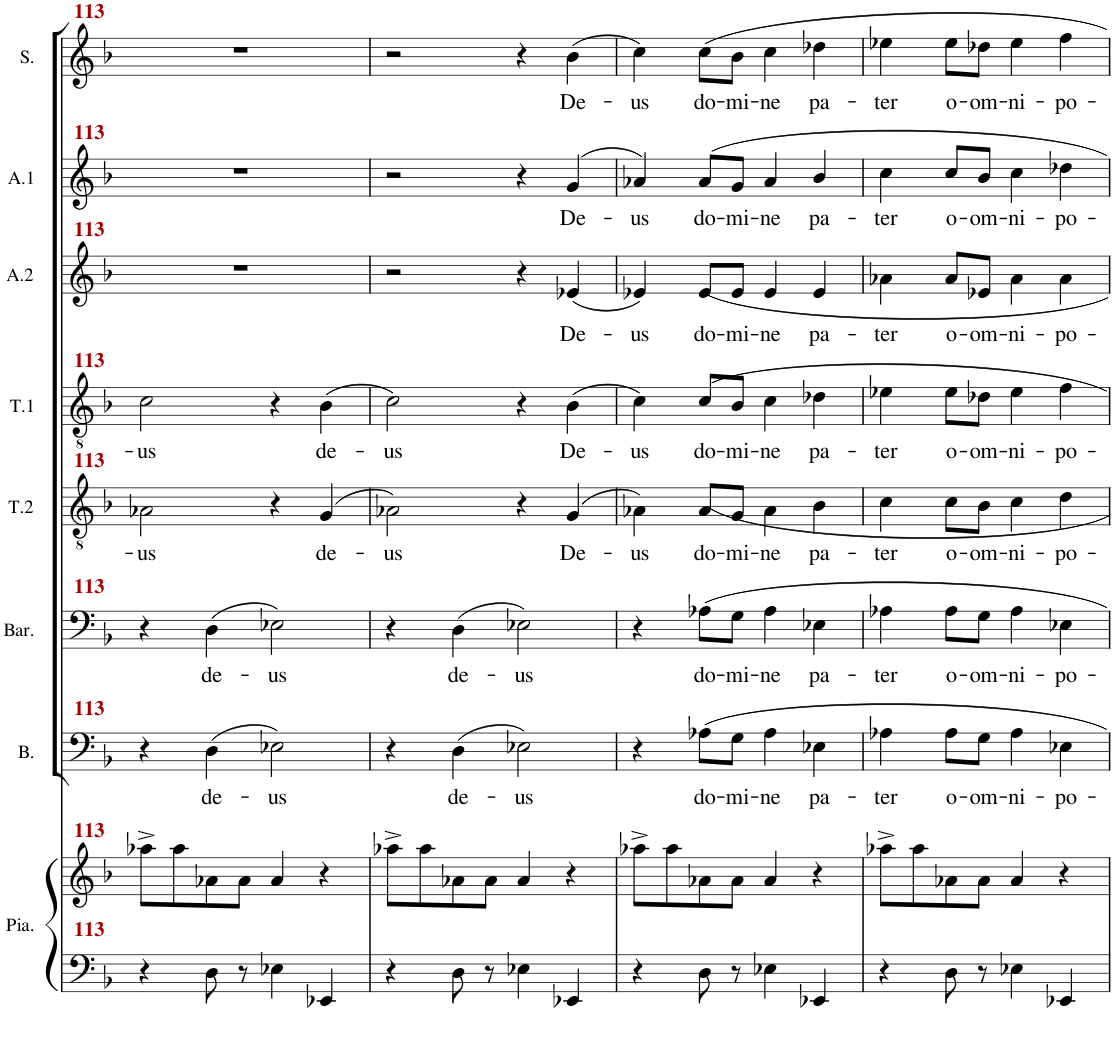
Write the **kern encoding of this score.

**kern	**kern	**kern	**text	**kern	**text	**kern	**text	**kern	**text	**kern	**text	**kern	**text	**kern	**text
*part8	*part8	*part7	*part7	*part6	*part6	*part5	*part5	*part4	*part4	*part3	*part3	*part2	*part2	*part1	*part1
*staff9	*staff8	*staff7	*staff7	*staff6	*staff6	*staff5	*staff5	*staff4	*staff4	*staff3	*staff3	*staff2	*staff2	*staff1	*staff1
*I"Piano	*	*I"Basse	*	*I"Baryton	*	*I"Ténor 2	*	*I"Ténor 1	*	*I"Alto 2	*	*I"Alto 1	*	*I"Soprano	*
*I'Pno.	*	*I'B.	*	*I'Bar.	*	*I'T.2	*	*I'T.1	*	*I'A.2	*	*I'A.1	*	*I'S.	*
!!LO:PB:g=z
*clefF4	*clefG2	*clefF4	*	*clefF4	*	*clefGv2	*	*clefGv2	*	*clefG2	*	*clefG2	*	*clefG2	*
*k[b-]	*k[b-]	*k[b-]	*	*k[b-]	*	*k[b-]	*	*k[b-]	*	*k[b-]	*	*k[b-]	*	*k[b-]	*
*M2/2	*M2/2	*M2/2	*	*M2/2	*	*M2/2	*	*M2/2	*	*M2/2	*	*M2/2	*	*M2/2	*
*met(c|)	*met(c|)	*met(c|)	*	*met(c|)	*	*met(c|)	*	*met(c|)	*	*met(c|)	*	*met(c|)	*	*met(c|)	*
=113	=113	=113	=113	=113	=113	=113	=113	=113	=113	=113	=113	=113	=113	=113	=113
!	!	!	!	!	!	!	!LO:LY:b	!	!LO:LY:b	!	!	!	!	!	!
4r	8aa-X^\L	4r	.	4r	.	2A-X\	-us	2c\	-us	1r	.	1r	.	1r	.
.	8aa-\	.	.	.	.	.	.	.	.	.	.	.	.	.	.
!	!	!	!LO:LY:b	!	!LO:LY:b	!	!	!	!	!	!	!	!	!	!
8D\	8a-X\	(4D\	de-	(4D\	de-	.	.	.	.	.	.	.	.	.	.
8r	8a-\J	.	.	.	.	.	.	.	.	.	.	.	.	.	.
!	!	!	!LO:LY:b	!	!LO:LY:b	!	!	!	!	!	!	!	!	!	!
4E-X\	4a-/	2E-X\)	-us	2E-X\)	-us	4r	.	4r	.	.	.	.	.	.	.
!	!	!	!	!	!	!	!LO:LY:b	!	!LO:LY:b	!	!	!	!	!	!
4EE-X/	4r	.	.	.	.	(4G/	de-	(4B-\	de-	.	.	.	.	.	.
=114	=114	=114	=114	=114	=114	=114	=114	=114	=114	=114	=114	=114	=114	=114	=114
!	!	!	!	!	!	!	!LO:LY:b	!	!LO:LY:b	!	!	!	!	!	!
4r	8aa-X^\L	4r	.	4r	.	2A-X\)	-us	2c\)	-us	2r	.	2r	.	2r	.
.	8aa-\	.	.	.	.	.	.	.	.	.	.	.	.	.	.
!	!	!	!LO:LY:b	!	!LO:LY:b	!	!	!	!	!	!	!	!	!	!
8D\	8a-X\	(4D\	de-	(4D\	de-	.	.	.	.	.	.	.	.	.	.
8r	8a-\J	.	.	.	.	.	.	.	.	.	.	.	.	.	.
!	!	!	!LO:LY:b	!	!LO:LY:b	!	!	!	!	!	!	!	!	!	!
4E-X\	4a-/	2E-X\)	-us	2E-X\)	-us	4r	.	4r	.	4r	.	4r	.	4r	.
!	!	!	!	!	!	!	!LO:LY:b	!	!LO:LY:b	!	!LO:LY:b	!	!LO:LY:b	!	!LO:LY:b
4EE-X/	4r	.	.	.	.	(4G/	De-	(4B-\	De-	(4e-X/	De-	(>4g/	De-	(4b-\	De-
=115	=115	=115	=115	=115	=115	=115	=115	=115	=115	=115	=115	=115	=115	=115	=115
!	!	!	!	!	!	!	!LO:LY:b	!	!LO:LY:b	!	!LO:LY:b	!	!LO:LY:b	!	!LO:LY:b
4r	8aa-X^\L	4r	.	4r	.	4A-X\)	-us	4c\)	-us	4e-X/)	-us	4a-X/)	-us	4cc\)	-us
.	8aa-\	.	.	.	.	.	.	.	.	.	.	.	.	.	.
!	!	!	!LO:LY:b	!	!LO:LY:b	!	!LO:LY:b	!	!LO:LY:b	!	!LO:LY:b	!	!LO:LY:b	!	!LO:LY:b
8D\	8a-X\	8A-X\L	do-	8A-X\L	do-	8A-/L	do-	8c/L	do-	8e-/L	do-	8a-/L	do-	8cc\L	do-
!	!	!	!LO:LY:b	!	!LO:LY:b	!	!LO:LY:b	!	!LO:LY:b	!	!LO:LY:b	!	!LO:LY:b	!	!LO:LY:b
8r	8a-\J	8G\J	-mi-	8G\J	-mi-	8G/J	-mi-	8B-/J	-mi-	8e-/J	-mi-	8g/J	-mi-	8b-\J	-mi-
!	!	!	!LO:LY:b	!	!LO:LY:b	!	!LO:LY:b	!	!LO:LY:b	!	!LO:LY:b	!	!LO:LY:b	!	!LO:LY:b
4E-X\	4a-/	4A-\	-ne	4A-\	-ne	4A-\	-ne	4c\	-ne	4e-/	-ne	4a-/	-ne	4cc\	-ne
!	!	!	!LO:LY:b	!	!LO:LY:b	!	!LO:LY:b	!	!LO:LY:b	!	!LO:LY:b	!	!LO:LY:b	!	!LO:LY:b
4EE-X/	4r	4E-X\	pa-	4E-X\	pa-	4B-\	pa-	4d-X\	pa-	4e-/	pa-	4b-/	pa-	4dd-X\	pa-
=116	=116	=116	=116	=116	=116	=116	=116	=116	=116	=116	=116	=116	=116	=116	=116
!	!	!	!LO:LY:b	!	!LO:LY:b	!	!LO:LY:b	!	!LO:LY:b	!	!LO:LY:b	!	!LO:LY:b	!	!LO:LY:b
4r	8aa-X^\L	4A-X\	-ter	4A-X\	-ter	4c\	-ter	4e-X\	-ter	4a-X\	-ter	4cc\	-ter	4ee-X\	-ter
.	8aa-\	.	.	.	.	.	.	.	.	.	.	.	.	.	.
!	!	!	!LO:LY:b	!	!LO:LY:b	!	!LO:LY:b	!	!LO:LY:b	!	!LO:LY:b	!	!LO:LY:b	!	!LO:LY:b
8D\	8a-X\	8A-\L	o-	8A-\L	o-	8c\L	o-	8e-\L	o-	8a-/L	o-	8cc/L	o-	8ee-\L	o-
!	!	!	!LO:LY:b	!	!LO:LY:b	!	!LO:LY:b	!	!LO:LY:b	!	!LO:LY:b	!	!LO:LY:b	!	!LO:LY:b
8r	8a-\J	8G\J	-om-	8G\J	-om-	8B-\J	-om-	8d-X\J	-om-	8e-X/J	-om-	8b-/J	-om-	8dd-X\J	-om-
!	!	!	!LO:LY:b	!	!LO:LY:b	!	!LO:LY:b	!	!LO:LY:b	!	!LO:LY:b	!	!LO:LY:b	!	!LO:LY:b
4E-X\	4a-/	4A-\	-ni-	4A-\	-ni-	4c\	-ni-	4e-\	-ni-	4a-\	-ni-	4cc\	-ni-	4ee-\	-ni-
!	!	!	!LO:LY:b	!	!LO:LY:b	!	!LO:LY:b	!	!LO:LY:b	!	!LO:LY:b	!	!LO:LY:b	!	!LO:LY:b
4EE-X/	4r	4E-X\	-po-	4E-X\	-po-	4d\	-po-	4f\	-po-	4a-\	-po-	4dd-X\	-po-	4ff\	-po-
=	=	=	=	=	=	=	=	=	=	=	=	=	=	=	=
*-	*-	*-	*-	*-	*-	*-	*-	*-	*-	*-	*-	*-	*-	*-	*-
